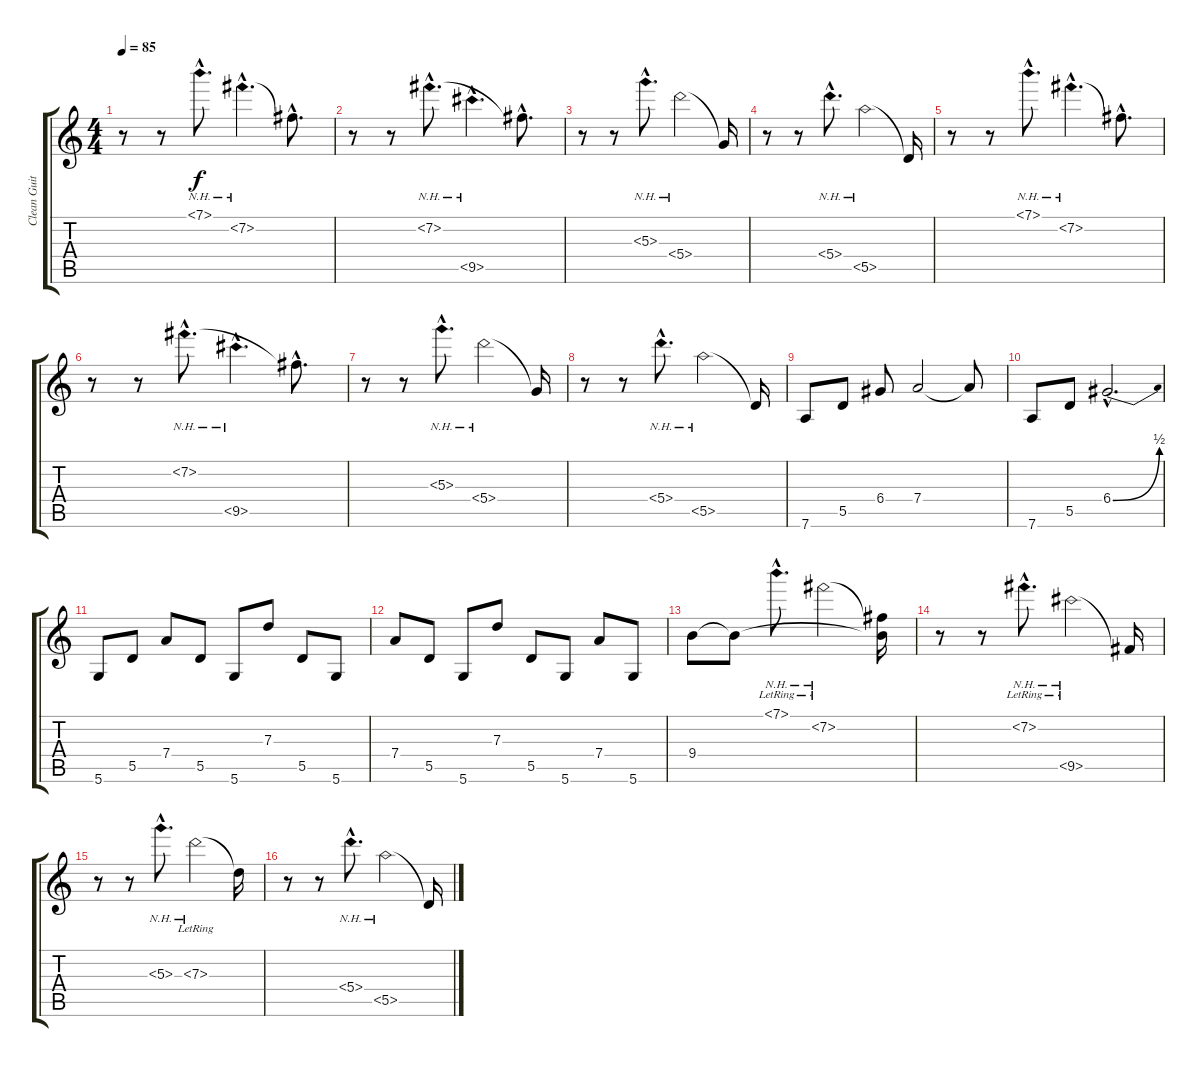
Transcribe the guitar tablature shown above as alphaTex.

\track ("Clean Guitar" "Clean Guit") {instrument electricguitarclean}
\staff {score tabs}
\tuning (E4 B3 G3 D3 A2 D2) {hide}
\ts (4 4)
\tempo 85
\clef g2
\ks c
r.8{dy f} r.8 7.1{nh hac}.8{d} 7.2{nh hac}.4{d} 7.2{hac t}.8{d} |
r.8 r.8 7.2{nh hac}.8{d} 9.5{nh hac}.4{d} 7.2{hac t}.8{d} |
r.8 r.8 5.3{nh hac}.8{d} 5.4{nh}.2 5.4{t}.16 |
r.8 r.8 5.4{nh hac}.8{d} 5.5{nh}.2 5.5{t}.16 |
r.8 r.8 7.1{nh hac}.8{d} 7.2{nh hac}.4{d} 7.2{hac t}.8{d} |
r.8 r.8 7.2{nh hac}.8{d} 9.5{nh hac}.4{d} 7.2{hac t}.8{d} |
r.8 r.8 5.3{nh hac}.8{d} 5.4{nh}.2 5.4{t}.16 |
r.8 r.8 5.4{nh hac}.8{d} 5.5{nh}.2 5.5{t}.16 |
7.6.8 5.5.8 6.4.8 7.4.2 7.4{t}.8 |
7.6.8 5.5.8 6.4{be (bend 0 0 60 2) hac}.2{d} |
5.6.8 5.5.8 7.4.8 5.5.8 5.6.8 7.3.8 5.5.8 5.6.8 |
7.4.8 5.5.8 5.6.8 7.3.8 5.5.8 5.6.8 7.4.8 5.6.8 |
9.4.8 9.4{t}.8 7.1{nh hac lr}.8{d} 7.2{nh lr}.2 (7.2{t} 9.4{t}).16 |
r.8 r.8 7.2{nh hac lr}.8{d} 9.5{nh lr}.2 9.5{t}.16 |
r.8 r.8 5.3{nh hac}.8{d} 7.3{nh lr}.2 7.3{t}.16 |
r.8 r.8 5.4{nh hac}.8{d} 5.5{nh}.2 5.5{t}.16
